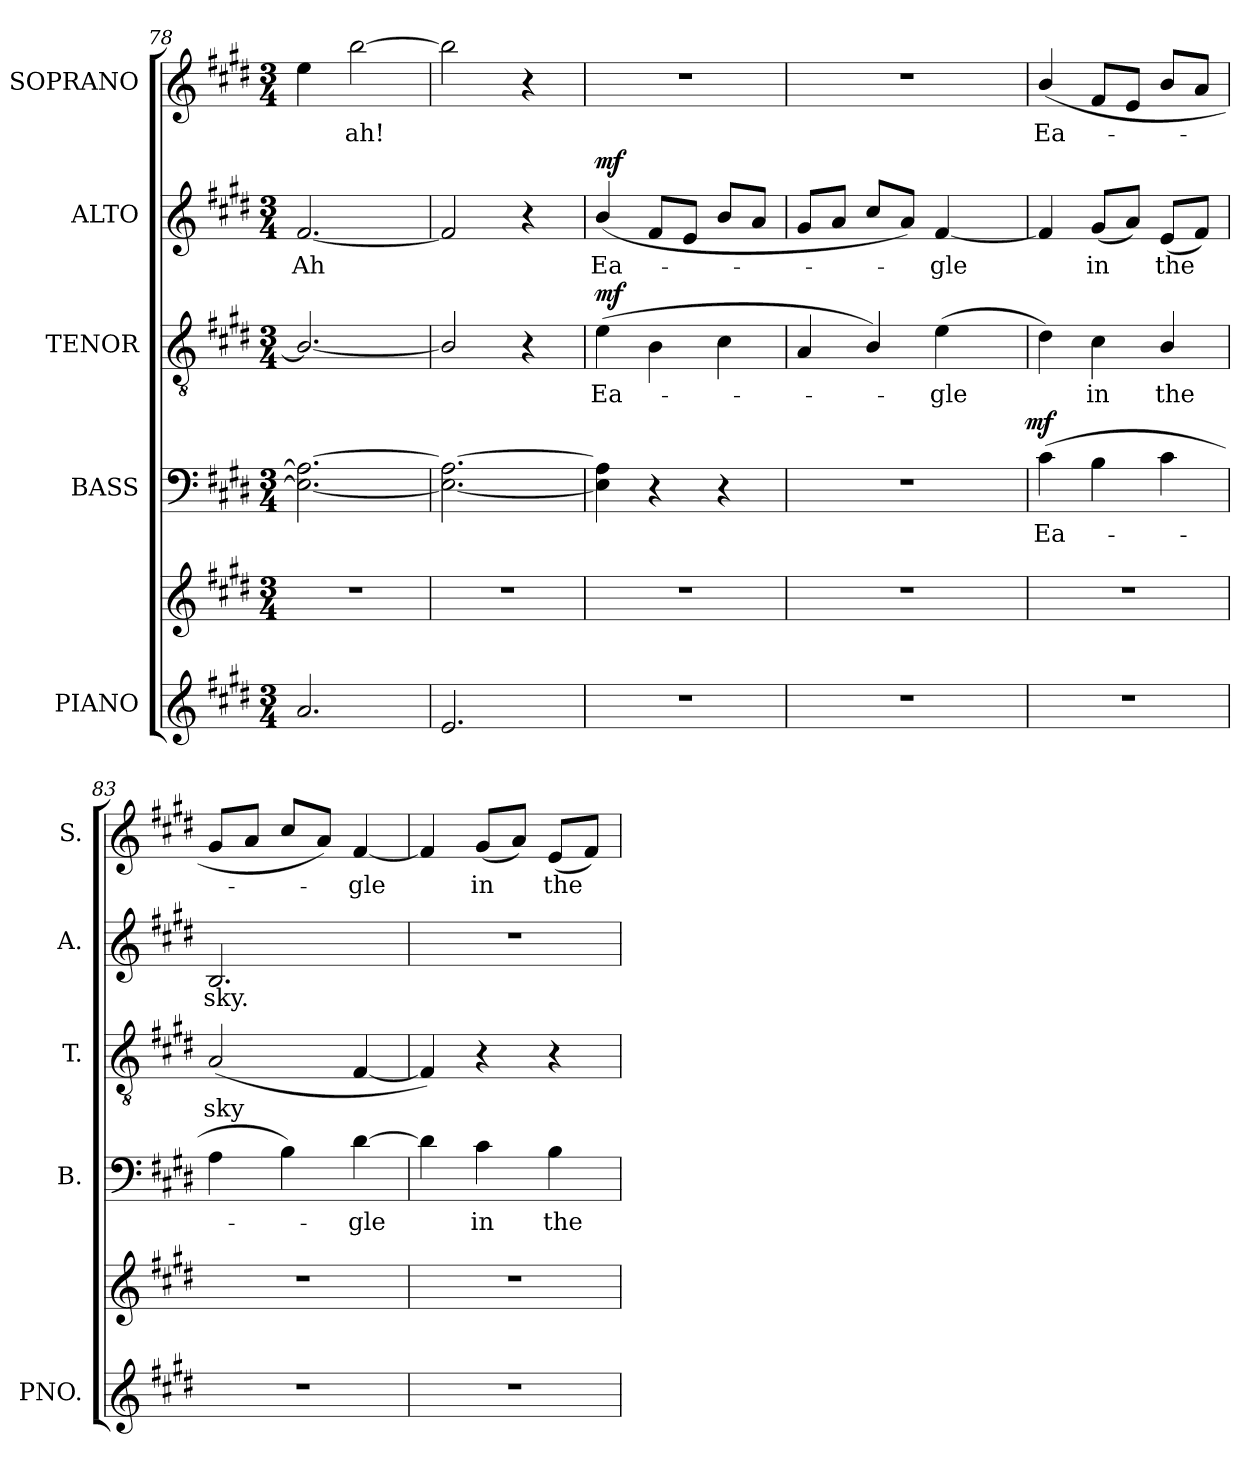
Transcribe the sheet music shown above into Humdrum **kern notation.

**kern	**kern	**kern	**text	**dynam	**kern	**text	**dynam	**kern	**text	**dynam	**kern	**text
*part5	*part5	*part4	*part4	*part4	*part3	*part3	*part3	*part2	*part2	*part2	*part1	*part1
*staff6	*staff5	*staff4	*staff4	*staff4	*staff3	*staff3	*staff3	*staff2	*staff2	*staff2	*staff1	*staff1
*I"PIANO	*	*I"BASS	*	*	*I"TENOR	*	*	*I"ALTO	*	*	*I"SOPRANO	*
*I'PNO.	*	*I'B.	*	*	*I'T.	*	*	*I'A.	*	*	*I'S.	*
*clefG2	*clefG2	*clefF4	*	*	*clefGv2	*	*	*clefG2	*	*	*clefG2	*
*	*	*	*	*	*ITrd7c12	*	*	*	*	*	*	*
*k[f#c#g#d#]	*k[f#c#g#d#]	*k[f#c#g#d#]	*	*	*k[f#c#g#d#]	*	*	*k[f#c#g#d#]	*	*	*k[f#c#g#d#]	*
*E:	*E:	*E:	*	*	*E:	*	*	*E:	*	*	*E:	*
*M3/4	*M3/4	*M3/4	*	*	*M3/4	*	*	*M3/4	*	*	*M3/4	*
=78	=78	=78	=78	=78	=78	=78	=78	=78	=78	=78	=78	=78
!	!LO:N:vis=1	!	!	!	!	!	!	!	!	!	!	!
!	!	!	!	!	!	!	!	!	!LO:LY:b:color=#000000	!	!	!
2.ai/	2.r	2.Ei\_ 2.Ai_	.	.	2.BBi/_	.	.	[2.f#i/	Ah	.	4eei\	.
!	!	!	!	!	!	!	!	!	!	!	!	!LO:LY:b:color=#000000
.	.	.	.	.	.	.	.	.	.	.	[2bbi\	-ah!
!!LO:PB:g=z
=79	=79	=79	=79	=79	=79	=79	=79	=79	=79	=79	=79	=79
!	!LO:N:vis=1	!	!	!	!	!	!	!	!	!	!	!
2.ei/	2.r	2.Ei\_ 2.Ai_	.	.	2BBi/]	.	.	2f#i/]	.	.	2bbi\]	.
.	.	.	.	.	4r	.	.	4r	.	.	4r	.
=80	=80	=80	=80	=80	=80	=80	=80	=80	=80	=80	=80	=80
!LO:N:vis=1	!LO:N:vis=1	!	!	!	!	!	!	!	!	!	!	!
!	!	!	!	!	!	!LO:LY:b:color=#000000	!	!	!	!	!	!
!	!	!	!	!	!	!	!	!	!LO:LY:b:color=#000000	!	!LO:N:vis=1	!
2.r	2.r	4Ei\] 4Ai]	.	.	(4Ei\	Ea-	mf	(4bi/	Ea-	mf	2.r	.
.	.	4r	.	.	4BBi\	.	.	8f#i/L	.	.	.	.
.	.	.	.	.	.	.	.	8ei/J	.	.	.	.
.	.	4r	.	.	4C#i\	.	.	8bi/L	.	.	.	.
.	.	.	.	.	.	.	.	8ai/J	.	.	.	.
=81	=81	=81	=81	=81	=81	=81	=81	=81	=81	=81	=81	=81
!LO:N:vis=1	!LO:N:vis=1	!LO:N:vis=1	!	!	!	!	!	!	!	!	!LO:N:vis=1	!
*	*	*^	*	*	*	*	*	*	*	*	*	*
2.r	2.r	2.r	2ryy	.	.	4AAi/	.	.	8g#i/L	.	.	2.r	.
.	.	.	.	.	.	.	.	.	8ai/J	.	.	.	.
.	.	.	.	.	.	4BBi/)	.	.	8cc#i/L	.	.	.	.
.	.	.	.	.	.	.	.	.	8ai/J)	.	.	.	.
!	!	!	!	!	!	!	!LO:LY:b:color=#000000	!	!	!	!	!	!
!	!	!	!	!	!	!	!	!	!	!LO:LY:b:color=#000000	!	!	!
.	.	.	8ryy	.	.	(4Ei\	-gle	.	[4f#i/	-gle	.	.	.
.	.	.	16ryy	.	.	.	.	.	.	.	.	.	.
.	.	.	32ryy	.	.	.	.	.	.	.	.	.	.
.	.	.	64ryy	.	.	.	.	.	.	.	.	.	.
.	.	.	128...ryy	.	.	.	.	.	.	.	.	.	.
.	.	.	1024ryy	.	mf	.	.	.	.	.	.	.	.
=82	=82	=82	=82	=82	=82	=82	=82	=82	=82	=82	=82	=82	=82
!LO:N:vis=1	!LO:N:vis=1	!	!	!	!	!	!	!	!	!	!	!	!
*	*	*v	*v	*	*	*	*	*	*	*	*	*	*
*	*	*^	*	*	*	*	*	*	*	*	*	*
!	!	!	!	!LO:LY:b:color=#000000	!	!	!	!	!	!	!	!	!
*	*	*v	*v	*	*	*	*	*	*	*	*	*	*
*	*	*^	*	*	*	*	*	*	*	*	*	*
!	!	!	!	!	!	!	!	!	!	!	!	!	!LO:LY:b:color=#000000
*	*	*v	*v	*	*	*	*	*	*	*	*	*	*
2.r	2.r	(4c#i\	Ea-	.	4D#i\)	.	.	4f#i/]	.	.	(4bi/	Ea-
!	!	!	!	!	!	!LO:LY:b:color=#000000	!	!	!	!	!	!
!	!	!	!	!	!	!	!	!	!LO:LY:b:color=#000000	!	!	!
.	.	4Bi\	.	.	4C#i\	in	.	(8g#i/L	in	.	8f#i/L	.
.	.	.	.	.	.	.	.	8ai/J)	.	.	8ei/J	.
!	!	!	!	!	!	!LO:LY:b:color=#000000	!	!	!	!	!	!
!	!	!	!	!	!	!	!	!	!LO:LY:b:color=#000000	!	!	!
.	.	4c#i\	.	.	4BBi/	the	.	(8ei/L	the	.	8bi/L	.
.	.	.	.	.	.	.	.	8f#i/J)	.	.	8ai/J	.
=83	=83	=83	=83	=83	=83	=83	=83	=83	=83	=83	=83	=83
!LO:N:vis=1	!LO:N:vis=1	!	!	!	!	!	!	!	!	!	!	!
!	!	!	!	!	!	!LO:LY:b:color=#000000	!	!	!	!	!	!
!	!	!	!	!	!	!	!	!	!LO:LY:b:color=#000000	!	!	!
2.r	2.r	4Ai\	.	.	(2AAi/	sky	.	2.Bi/	sky.	.	8g#i/L	.
.	.	.	.	.	.	.	.	.	.	.	8ai/J	.
.	.	4Bi\)	.	.	.	.	.	.	.	.	8cc#i/L	.
.	.	.	.	.	.	.	.	.	.	.	8ai/J)	.
!	!	!	!LO:LY:b:color=#000000	!	!	!	!	!	!	!	!	!
!	!	!	!	!	!	!	!	!	!	!	!	!LO:LY:b:color=#000000
.	.	[4d#i\	-gle	.	[4FF#i/	.	.	.	.	.	[4f#i/	-gle
=84	=84	=84	=84	=84	=84	=84	=84	=84	=84	=84	=84	=84
!LO:N:vis=1	!LO:N:vis=1	!	!	!	!	!	!	!LO:N:vis=1	!	!	!	!
2.r	2.r	4d#i\]	.	.	4FF#i/])	.	.	2.r	.	.	4f#i/]	.
!	!	!	!LO:LY:b:color=#000000	!	!	!	!	!	!	!	!	!
!	!	!	!	!	!	!	!	!	!	!	!	!LO:LY:b:color=#000000
.	.	4c#i\	in	.	4r	.	.	.	.	.	(8g#i/L	in
.	.	.	.	.	.	.	.	.	.	.	8ai/J)	.
!	!	!	!LO:LY:b:color=#000000	!	!	!	!	!	!	!	!	!
!	!	!	!	!	!	!LO:LY:b:color=#000000	!	!	!	!	!	!
!	!	!	!	!	!	!	!	!	!	!	!	!LO:LY:b:color=#000000
.	.	4Bi\	the	.	4r	Wheels	.	.	.	.	(8ei/L	the
.	.	.	.	.	.	.	.	.	.	.	8f#i/J)	.
=	=	=	=	=	=	=	=	=	=	=	=	=
*-	*-	*-	*-	*-	*-	*-	*-	*-	*-	*-	*-	*-
